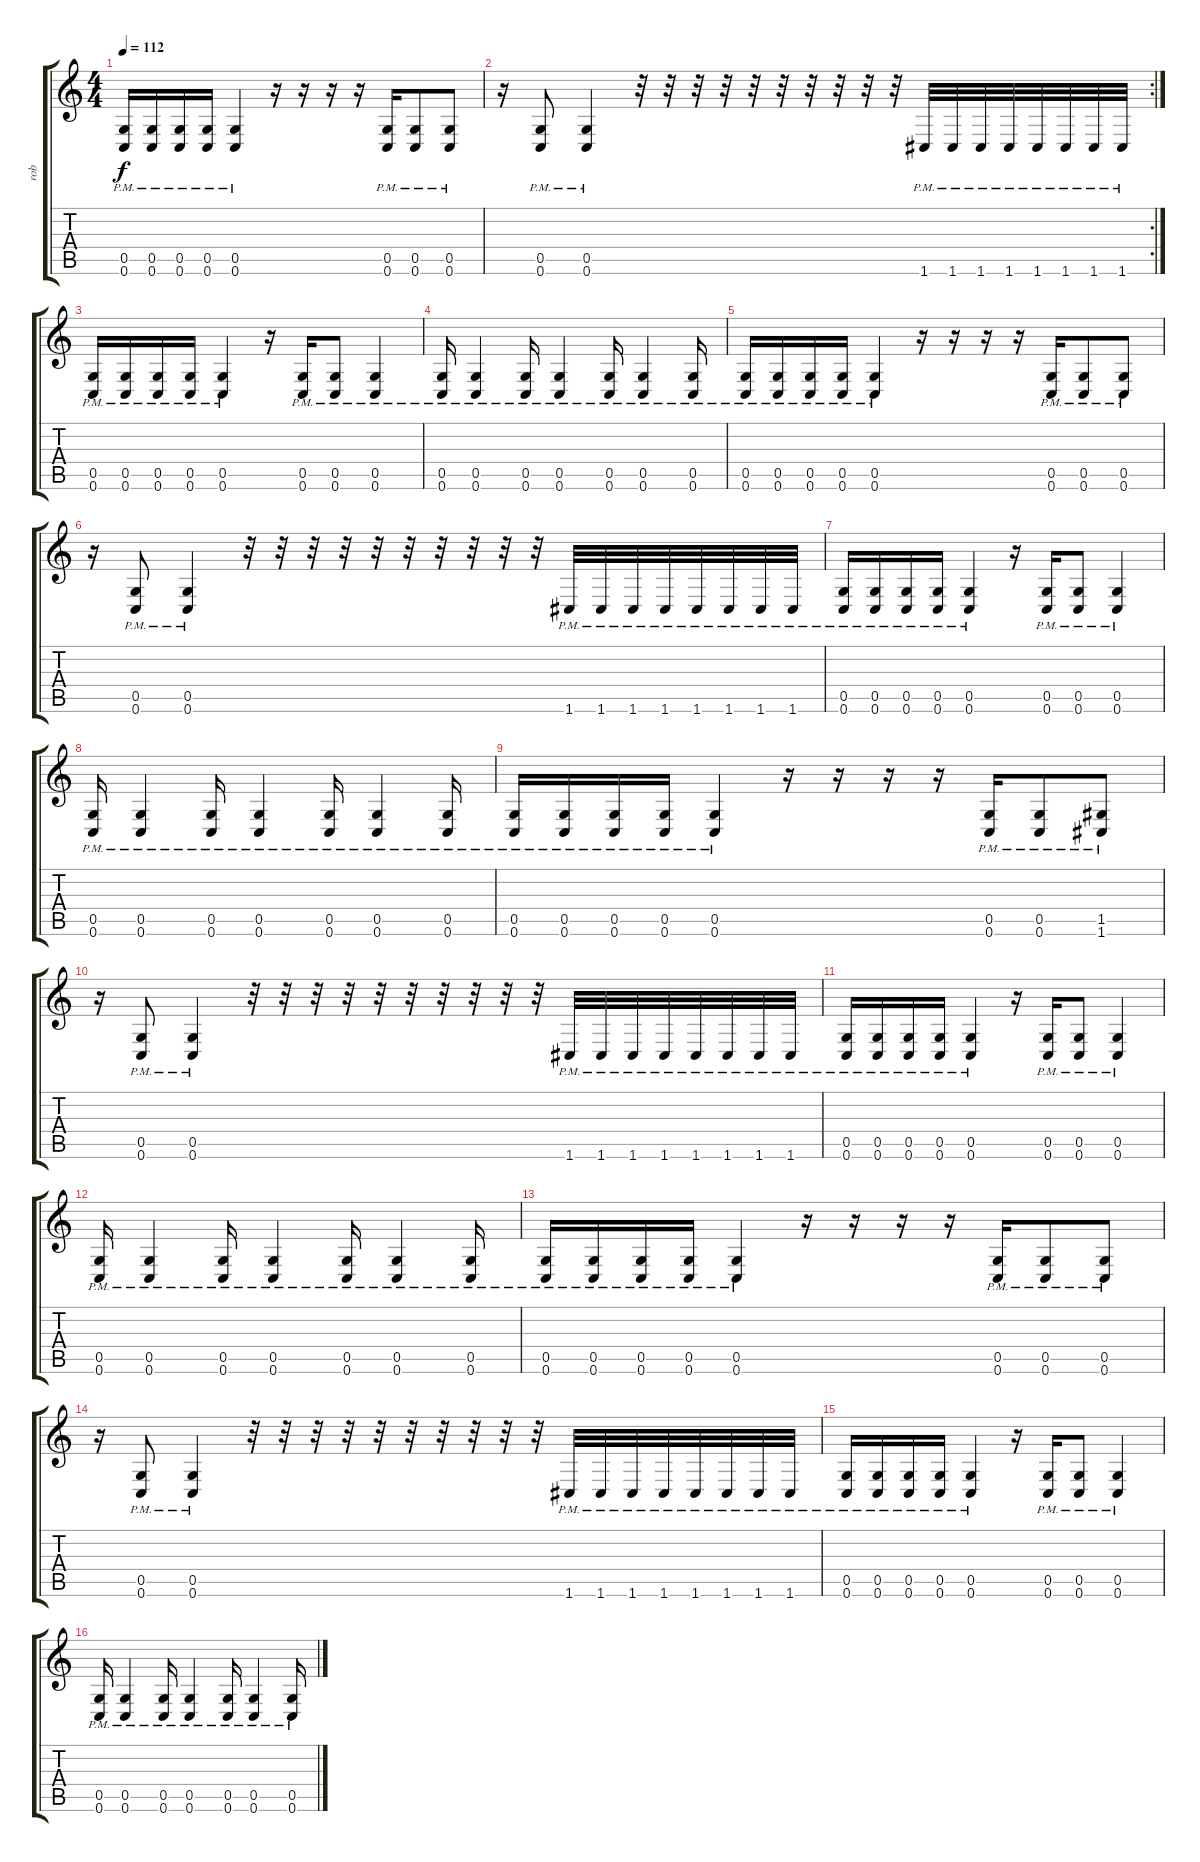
\track ("rob" "rob") {instrument distortionguitar}
\staff {score tabs}
\tuning (D4 A3 F3 C3 G2 C2) {hide}
\ts (4 4)
\tempo 112
\clef g2
\ks c
(0.5{pm} 0.6{pm}).16{dy f} (0.5{pm} 0.6{pm}).16 (0.5{pm} 0.6{pm}).16 (0.5{pm} 0.6{pm}).16 (0.5{pm} 0.6{pm}).4 r.16 r.16 r.16 r.16 (0.5{pm} 0.6{pm}).16 (0.5{pm} 0.6{pm}).8 (0.5{pm} 0.6{pm}).8 |
\rc 2
r.16 (0.5{pm} 0.6{pm}).8 (0.5{pm} 0.6{pm}).4 r.32 r.32 r.32 r.32 r.32 r.32 r.32 r.32 r.32 r.32 1.6{pm}.32 1.6{pm}.32 1.6{pm}.32 1.6{pm}.32 1.6{pm}.32 1.6{pm}.32 1.6{pm}.32 1.6{pm}.32 |
(0.5{pm} 0.6{pm}).16 (0.5{pm} 0.6{pm}).16 (0.5{pm} 0.6{pm}).16 (0.5{pm} 0.6{pm}).16 (0.5{pm} 0.6{pm}).4 r.16 (0.5{pm} 0.6{pm}).16 (0.5{pm} 0.6{pm}).8 (0.5{pm} 0.6{pm}).4 |
(0.5{pm} 0.6{pm}).16 (0.5{pm} 0.6{pm}).4 (0.5{pm} 0.6{pm}).16 (0.5{pm} 0.6{pm}).4 (0.5{pm} 0.6{pm}).16 (0.5{pm} 0.6{pm}).4 (0.5{pm} 0.6{pm}).16 |
(0.5{pm} 0.6{pm}).16 (0.5{pm} 0.6{pm}).16 (0.5{pm} 0.6{pm}).16 (0.5{pm} 0.6{pm}).16 (0.5{pm} 0.6{pm}).4 r.16 r.16 r.16 r.16 (0.5{pm} 0.6{pm}).16 (0.5{pm} 0.6{pm}).8 (0.5{pm} 0.6{pm}).8 |
r.16 (0.5{pm} 0.6{pm}).8 (0.5{pm} 0.6{pm}).4 r.32 r.32 r.32 r.32 r.32 r.32 r.32 r.32 r.32 r.32 1.6{pm}.32 1.6{pm}.32 1.6{pm}.32 1.6{pm}.32 1.6{pm}.32 1.6{pm}.32 1.6{pm}.32 1.6{pm}.32 |
(0.5{pm} 0.6{pm}).16 (0.5{pm} 0.6{pm}).16 (0.5{pm} 0.6{pm}).16 (0.5{pm} 0.6{pm}).16 (0.5{pm} 0.6{pm}).4 r.16 (0.5{pm} 0.6{pm}).16 (0.5{pm} 0.6{pm}).8 (0.5{pm} 0.6{pm}).4 |
(0.5{pm} 0.6{pm}).16 (0.5{pm} 0.6{pm}).4 (0.5{pm} 0.6{pm}).16 (0.5{pm} 0.6{pm}).4 (0.5{pm} 0.6{pm}).16 (0.5{pm} 0.6{pm}).4 (0.5{pm} 0.6{pm}).16 |
(0.5{pm} 0.6{pm}).16 (0.5{pm} 0.6{pm}).16 (0.5{pm} 0.6{pm}).16 (0.5{pm} 0.6{pm}).16 (0.5{pm} 0.6{pm}).4 r.16 r.16 r.16 r.16 (0.5{pm} 0.6{pm}).16 (0.5{pm} 0.6{pm}).8 (1.5{pm} 1.6{pm}).8 |
r.16 (0.5{pm} 0.6{pm}).8 (0.5{pm} 0.6{pm}).4 r.32 r.32 r.32 r.32 r.32 r.32 r.32 r.32 r.32 r.32 1.6{pm}.32 1.6{pm}.32 1.6{pm}.32 1.6{pm}.32 1.6{pm}.32 1.6{pm}.32 1.6{pm}.32 1.6{pm}.32 |
(0.5{pm} 0.6{pm}).16 (0.5{pm} 0.6{pm}).16 (0.5{pm} 0.6{pm}).16 (0.5{pm} 0.6{pm}).16 (0.5{pm} 0.6{pm}).4 r.16 (0.5{pm} 0.6{pm}).16 (0.5{pm} 0.6{pm}).8 (0.5{pm} 0.6{pm}).4 |
(0.5{pm} 0.6{pm}).16 (0.5{pm} 0.6{pm}).4 (0.5{pm} 0.6{pm}).16 (0.5{pm} 0.6{pm}).4 (0.5{pm} 0.6{pm}).16 (0.5{pm} 0.6{pm}).4 (0.5{pm} 0.6{pm}).16 |
(0.5{pm} 0.6{pm}).16 (0.5{pm} 0.6{pm}).16 (0.5{pm} 0.6{pm}).16 (0.5{pm} 0.6{pm}).16 (0.5{pm} 0.6{pm}).4 r.16 r.16 r.16 r.16 (0.5{pm} 0.6{pm}).16 (0.5{pm} 0.6{pm}).8 (0.5{pm} 0.6{pm}).8 |
r.16 (0.5{pm} 0.6{pm}).8 (0.5{pm} 0.6{pm}).4 r.32 r.32 r.32 r.32 r.32 r.32 r.32 r.32 r.32 r.32 1.6{pm}.32 1.6{pm}.32 1.6{pm}.32 1.6{pm}.32 1.6{pm}.32 1.6{pm}.32 1.6{pm}.32 1.6{pm}.32 |
(0.5{pm} 0.6{pm}).16 (0.5{pm} 0.6{pm}).16 (0.5{pm} 0.6{pm}).16 (0.5{pm} 0.6{pm}).16 (0.5{pm} 0.6{pm}).4 r.16 (0.5{pm} 0.6{pm}).16 (0.5{pm} 0.6{pm}).8 (0.5{pm} 0.6{pm}).4 |
(0.5{pm} 0.6{pm}).16 (0.5{pm} 0.6{pm}).4 (0.5{pm} 0.6{pm}).16 (0.5{pm} 0.6{pm}).4 (0.5{pm} 0.6{pm}).16 (0.5{pm} 0.6{pm}).4 (0.5{pm} 0.6{pm}).16
